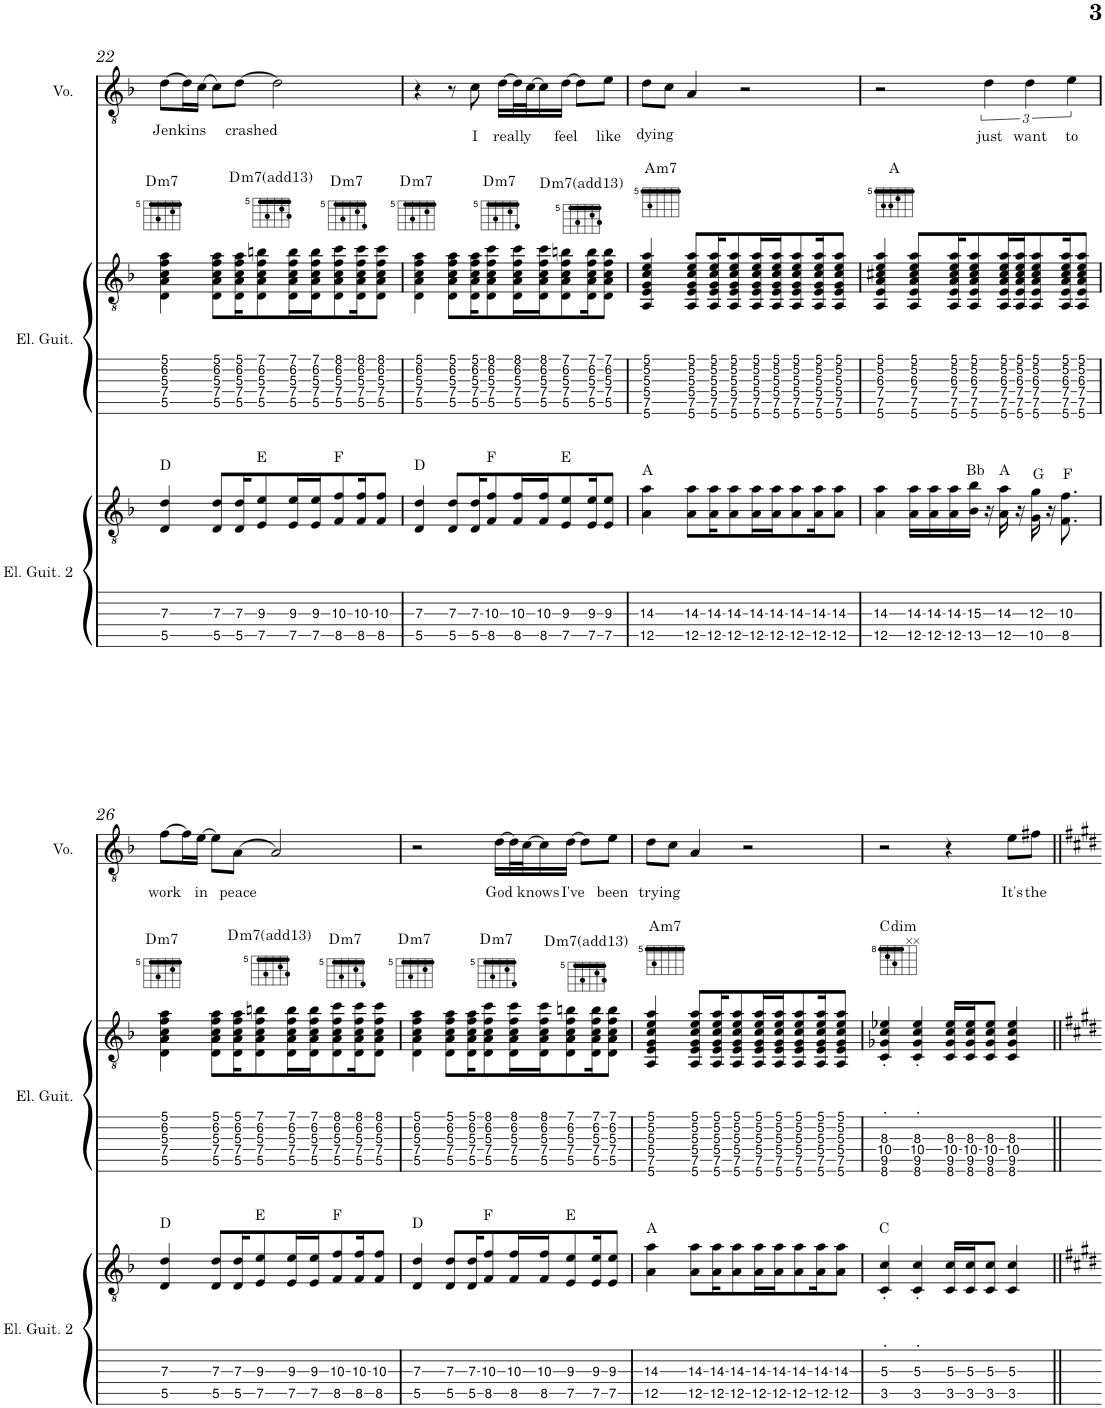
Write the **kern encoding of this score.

**kern	**kern	**kern	**kern	**harte	**kern	**text
*part3	*part3	*part2	*part2	*part2	*part1	*part1
*staff5	*staff4	*staff3	*staff2	*	*staff1	*staff1
*I"Guitar 2	*	*I"Guitar 1	*	*	*I"Voice	*
*	*	*	*	*	*I'Vo.	*
!!LO:PB:g=z
*	*clefGv2	*	*clefGv2	*	*clefGv2	*
*k[b-]	*k[b-]	*k[b-]	*k[b-]	*	*k[b-]	*
*M4/4	*M4/4	*M4/4	*M4/4	*	*M4/4	*
=22	=22	=22	=22	=22	=22	=22
!	!LO:TX:a:t=D	!	!	!	!	!
!	!	!	!	!LO:H:kt=m7	!	!LO:LY:b
4D 4d	4D/ 4d/	4D 4A 4c 4f 4a	4D\ 4A\ 4c\ 4f\ 4a\	D:min7	[8d\L	Jenkins
.	.	.	.	.	16d\L]	.
.	.	.	.	.	[16c\JJ	.
8D\ 8d\L	8D/ 8d/L	8D\ 8A\ 8c\ 8f\ 8a\L	8D\ 8A\ 8c\ 8f\ 8a\L	.	8c\L]	.
!	!	!	!	!	!	!LO:LY:b
16D\ 16d\K	16D/ 16d/K	16D\ 16A\ 16c\ 16f\ 16a\K	16D\ 16A\ 16c\ 16f\ 16a\K	.	[8d\J	crashed
!	!LO:TX:a:t=E	!	!	!LO:H:kt=m7	!	!
8E\ 8e\J	8E/ 8e/	8D\ 8A\ 8c\ 8f\ 8bn\J	8D\ 8A\ 8c\ 8f\ 8bn\	D:min7(13)	.	.
.	.	.	.	.	2d\]	.
16E\ 16e\KL	16E/ 16e/L	16D\ 16A\ 16c\ 16f\ 16b\KL	16D\ 16A\ 16c\ 16f\ 16b\L	.	.	.
16E\ 16e\K	16E/ 16e/J	16D\ 16A\ 16c\ 16f\ 16b\K	16D\ 16A\ 16c\ 16f\ 16b\J	.	.	.
!	!LO:TX:a:t=F	!	!	!LO:H:kt=m7	!	!
8F\ 8f\J	8F/ 8f/	8D\ 8A\ 8c\ 8f\ 8cc\J	8D\ 8A\ 8c\ 8f\ 8cc\	D:min7	.	.
16F\ 16f\KL	16F/ 16f/K	16D\ 16A\ 16c\ 16f\ 16cc\KL	16D\ 16A\ 16c\ 16f\ 16cc\K	.	.	.
8F\ 8f\J	8F/ 8f/J	8D\ 8A\ 8c\ 8f\ 8cc\J	8D\ 8A\ 8c\ 8f\ 8cc\J	.	.	.
=23	=23	=23	=23	=23	=23	=23
!	!LO:TX:a:t=D	!	!	!LO:H:kt=m7	!	!
4D 4d	4D/ 4d/	4D 4A 4c 4f 4a	4D\ 4A\ 4c\ 4f\ 4a\	D:min7	4r	.
8D\ 8d\L	8D/ 8d/L	8D\ 8A\ 8c\ 8f\ 8a\L	8D\ 8A\ 8c\ 8f\ 8a\L	.	8r	.
!	!	!	!	!	!	!LO:LY:b
16D\ 16d\K	16D/ 16d/K	16D\ 16A\ 16c\ 16f\ 16a\K	16D\ 16A\ 16c\ 16f\ 16a\K	.	8c\	I
!	!LO:TX:a:t=F	!	!	!LO:H:kt=m7	!	!
8F\ 8f\J	8F/ 8f/	8D\ 8A\ 8c\ 8f\ 8cc\J	8D\ 8A\ 8c\ 8f\ 8cc\	D:min7	.	.
!	!	!	!	!	!	!LO:LY:b
.	.	.	.	.	[16d\LL	really
16F\ 16f\KL	16F/ 16f/L	16D\ 16A\ 16c\ 16f\ 16cc\KL	16D\ 16A\ 16c\ 16f\ 16cc\L	.	32d\L]	.
.	.	.	.	.	[32c\J	.
16F\ 16f\K	16F/ 16f/J	16D\ 16A\ 16c\ 16f\ 16cc\K	16D\ 16A\ 16c\ 16f\ 16cc\J	.	16c\]	.
!	!LO:TX:a:t=E	!	!	!	!	!
!	!	!	!	!LO:H:kt=m7	!	!LO:LY:b
8E\ 8e\J	8E/ 8e/	8D\ 8A\ 8c\ 8f\ 8bn\J	8D\ 8A\ 8c\ 8f\ 8bn\	D:min7(13)	[16d\JJ	feel
.	.	.	.	.	8d\L]	.
16E\ 16e\KL	16E/ 16e/K	16D\ 16A\ 16c\ 16f\ 16b\KL	16D\ 16A\ 16c\ 16f\ 16b\K	.	.	.
!	!	!	!	!	!	!LO:LY:b
8E\ 8e\J	8E/ 8e/J	8D\ 8A\ 8c\ 8f\ 8b\J	8D\ 8A\ 8c\ 8f\ 8b\J	.	8e\J	like
=24	=24	=24	=24	=24	=24	=24
!	!LO:TX:a:t=A	!	!	!	!	!
!	!	!	!	!LO:H:kt=m7	!	!LO:LY:b
4A 4a	4A\ 4a\	4AA 4E 4G 4c 4e 4a	4AA/ 4E/ 4G/ 4c/ 4e/ 4a/	A:min7	8d\L	dying
.	.	.	.	.	8c\J	.
8A\ 8a\L	8A\ 8a\L	8AA\ 8E\ 8G\ 8c\ 8e\ 8a\L	8AA/ 8E/ 8G/ 8c/ 8e/ 8a/L	.	4A/	.
16A\ 16a\K	16A\ 16a\K	16AA\ 16E\ 16G\ 16c\ 16e\ 16a\K	16AA/ 16E/ 16G/ 16c/ 16e/ 16a/K	.	.	.
8A\ 8a\J	8A\ 8a\	8AA\ 8E\ 8G\ 8c\ 8e\ 8a\J	8AA/ 8E/ 8G/ 8c/ 8e/ 8a/	.	.	.
.	.	.	.	.	2r	.
16A\ 16a\KL	16A\ 16a\L	16AA\ 16E\ 16G\ 16c\ 16e\ 16a\KL	16AA/ 16E/ 16G/ 16c/ 16e/ 16a/L	.	.	.
16A\ 16a\K	16A\ 16a\J	16AA\ 16E\ 16G\ 16c\ 16e\ 16a\K	16AA/ 16E/ 16G/ 16c/ 16e/ 16a/J	.	.	.
8A\ 8a\J	8A\ 8a\	8AA\ 8E\ 8G\ 8c\ 8e\ 8a\J	8AA/ 8E/ 8G/ 8c/ 8e/ 8a/	.	.	.
16A\ 16a\KL	16A\ 16a\K	16AA\ 16E\ 16G\ 16c\ 16e\ 16a\KL	16AA/ 16E/ 16G/ 16c/ 16e/ 16a/K	.	.	.
8A\ 8a\J	8A\ 8a\J	8AA\ 8E\ 8G\ 8c\ 8e\ 8a\J	8AA/ 8E/ 8G/ 8c/ 8e/ 8a/J	.	.	.
=25	=25	=25	=25	=25	=25	=25
4A 4a	4A\ 4a\	4AA 4E 4A 4c#X 4e 4a	4AA/ 4E/ 4A/ 4c#X/ 4e/ 4a/	A:maj	2r	.
16A\ 16a\LL	16A\ 16a\LL	8AA\ 8E\ 8A\ 8c#\ 8e\ 8a\L	8AA/ 8E/ 8A/ 8c#/ 8e/ 8a/L	.	.	.
16A\ 16a\J	16A\ 16a\	.	.	.	.	.
16A\ 16a\L	16A\ 16a\	16AA\ 16E\ 16A\ 16c#\ 16e\ 16a\K	16AA/ 16E/ 16A/ 16c#/ 16e/ 16a/K	.	.	.
!	!LO:TX:a:t=Bb	!	!	!	!	!
16B-\ 16b-\JJ	16B-\ 16b-\JJ	8AA\ 8E\ 8A\ 8c#\ 8e\ 8a\J	8AA/ 8E/ 8A/ 8c#/ 8e/ 8a/	.	.	.
!	!	!	!	!	!	!LO:LY:b
16r	16r	.	.	.	6d\	just
!	!LO:TX:a:t=A	!	!	!	!	!
16A 16a	16A\ 16a\	16AA\ 16E\ 16A\ 16c#\ 16e\ 16a\KL	16AA/ 16E/ 16A/ 16c#/ 16e/ 16a/L	.	.	.
16r	16r	16AA\ 16E\ 16A\ 16c#\ 16e\ 16a\K	16AA/ 16E/ 16A/ 16c#/ 16e/ 16a/J	.	.	.
!	!	!	!	!	!	!LO:LY:b
.	.	.	.	.	6d\	want
!	!LO:TX:a:t=G	!	!	!	!	!
16G 16g	16G\ 16g\	8AA\ 8E\ 8A\ 8c#\ 8e\ 8a\J	8AA/ 8E/ 8A/ 8c#/ 8e/ 8a/	.	.	.
16r	16r	.	.	.	.	.
!	!LO:TX:a:t=F	!	!	!	!	!
8.F 8.f	8.F\ 8.f\	16AA\ 16E\ 16A\ 16c#\ 16e\ 16a\KL	16AA/ 16E/ 16A/ 16c#/ 16e/ 16a/K	.	.	.
!	!	!	!	!	!	!LO:LY:b
.	.	.	.	.	6e\	to
.	.	8AA\ 8E\ 8A\ 8c#\ 8e\ 8a\J	8AA/ 8E/ 8A/ 8c#/ 8e/ 8a/J	.	.	.
!!LO:LB:g=z
=26	=26	=26	=26	=26	=26	=26
!	!LO:TX:a:t=D	!	!	!	!	!
!	!	!	!	!LO:H:kt=m7	!	!LO:LY:b
4D 4d	4D/ 4d/	4D 4A 4c 4f 4a	4D\ 4A\ 4c\ 4f\ 4a\	D:min7	[8f\L	work
.	.	.	.	.	16f\L]	.
!	!	!	!	!	!	!LO:LY:b
.	.	.	.	.	[16e\JJ	in
8D\ 8d\L	8D/ 8d/L	8D\ 8A\ 8c\ 8f\ 8a\L	8D\ 8A\ 8c\ 8f\ 8a\L	.	8e\L]	.
!	!	!	!	!	!	!LO:LY:b
16D\ 16d\K	16D/ 16d/K	16D\ 16A\ 16c\ 16f\ 16a\K	16D\ 16A\ 16c\ 16f\ 16a\K	.	[8A\J	peace
!	!LO:TX:a:t=E	!	!	!LO:H:kt=m7	!	!
8E\ 8e\J	8E/ 8e/	8D\ 8A\ 8c\ 8f\ 8bn\J	8D\ 8A\ 8c\ 8f\ 8bn\	D:min7(13)	.	.
.	.	.	.	.	2A/]	.
16E\ 16e\KL	16E/ 16e/L	16D\ 16A\ 16c\ 16f\ 16b\KL	16D\ 16A\ 16c\ 16f\ 16b\L	.	.	.
16E\ 16e\K	16E/ 16e/J	16D\ 16A\ 16c\ 16f\ 16b\K	16D\ 16A\ 16c\ 16f\ 16b\J	.	.	.
!	!LO:TX:a:t=F	!	!	!LO:H:kt=m7	!	!
8F\ 8f\J	8F/ 8f/	8D\ 8A\ 8c\ 8f\ 8cc\J	8D\ 8A\ 8c\ 8f\ 8cc\	D:min7	.	.
16F\ 16f\KL	16F/ 16f/K	16D\ 16A\ 16c\ 16f\ 16cc\KL	16D\ 16A\ 16c\ 16f\ 16cc\K	.	.	.
8F\ 8f\J	8F/ 8f/J	8D\ 8A\ 8c\ 8f\ 8cc\J	8D\ 8A\ 8c\ 8f\ 8cc\J	.	.	.
=27	=27	=27	=27	=27	=27	=27
!	!LO:TX:a:t=D	!	!	!LO:H:kt=m7	!	!
4D 4d	4D/ 4d/	4D 4A 4c 4f 4a	4D\ 4A\ 4c\ 4f\ 4a\	D:min7	2r	.
8D\ 8d\L	8D/ 8d/L	8D\ 8A\ 8c\ 8f\ 8a\L	8D\ 8A\ 8c\ 8f\ 8a\L	.	.	.
16D\ 16d\K	16D/ 16d/K	16D\ 16A\ 16c\ 16f\ 16a\K	16D\ 16A\ 16c\ 16f\ 16a\K	.	.	.
!	!LO:TX:a:t=F	!	!	!LO:H:kt=m7	!	!
8F\ 8f\J	8F/ 8f/	8D\ 8A\ 8c\ 8f\ 8cc\J	8D\ 8A\ 8c\ 8f\ 8cc\	D:min7	.	.
!	!	!	!	!	!	!LO:LY:b
.	.	.	.	.	[16d\LL	God
16F\ 16f\KL	16F/ 16f/L	16D\ 16A\ 16c\ 16f\ 16cc\KL	16D\ 16A\ 16c\ 16f\ 16cc\L	.	32d\L]	.
!	!	!	!	!	!	!LO:LY:b
.	.	.	.	.	[32c\J	knows
16F\ 16f\K	16F/ 16f/J	16D\ 16A\ 16c\ 16f\ 16cc\K	16D\ 16A\ 16c\ 16f\ 16cc\J	.	16c\]	.
!	!LO:TX:a:t=E	!	!	!	!	!
!	!	!	!	!LO:H:kt=m7	!	!LO:LY:b
8E\ 8e\J	8E/ 8e/	8D\ 8A\ 8c\ 8f\ 8bn\J	8D\ 8A\ 8c\ 8f\ 8bn\	D:min7(13)	[16d\JJ	I've
.	.	.	.	.	8d\L]	.
16E\ 16e\KL	16E/ 16e/K	16D\ 16A\ 16c\ 16f\ 16b\KL	16D\ 16A\ 16c\ 16f\ 16b\K	.	.	.
!	!	!	!	!	!	!LO:LY:b
8E\ 8e\J	8E/ 8e/J	8D\ 8A\ 8c\ 8f\ 8b\J	8D\ 8A\ 8c\ 8f\ 8b\J	.	8e\J	been
=28	=28	=28	=28	=28	=28	=28
!	!LO:TX:a:t=A	!	!	!	!	!
!	!	!	!	!LO:H:kt=m7	!	!LO:LY:b
4A 4a	4A\ 4a\	4AA 4E 4G 4c 4e 4a	4AA/ 4E/ 4G/ 4c/ 4e/ 4a/	A:min7	8d\L	trying
.	.	.	.	.	8c\J	.
8A\ 8a\L	8A\ 8a\L	8AA\ 8E\ 8G\ 8c\ 8e\ 8a\L	8AA/ 8E/ 8G/ 8c/ 8e/ 8a/L	.	4A/	.
16A\ 16a\K	16A\ 16a\K	16AA\ 16E\ 16G\ 16c\ 16e\ 16a\K	16AA/ 16E/ 16G/ 16c/ 16e/ 16a/K	.	.	.
8A\ 8a\J	8A\ 8a\	8AA\ 8E\ 8G\ 8c\ 8e\ 8a\J	8AA/ 8E/ 8G/ 8c/ 8e/ 8a/	.	.	.
.	.	.	.	.	2r	.
16A\ 16a\KL	16A\ 16a\L	16AA\ 16E\ 16G\ 16c\ 16e\ 16a\KL	16AA/ 16E/ 16G/ 16c/ 16e/ 16a/L	.	.	.
16A\ 16a\K	16A\ 16a\J	16AA\ 16E\ 16G\ 16c\ 16e\ 16a\K	16AA/ 16E/ 16G/ 16c/ 16e/ 16a/J	.	.	.
8A\ 8a\J	8A\ 8a\	8AA\ 8E\ 8G\ 8c\ 8e\ 8a\J	8AA/ 8E/ 8G/ 8c/ 8e/ 8a/	.	.	.
16A\ 16a\KL	16A\ 16a\K	16AA\ 16E\ 16G\ 16c\ 16e\ 16a\KL	16AA/ 16E/ 16G/ 16c/ 16e/ 16a/K	.	.	.
8A\ 8a\J	8A\ 8a\J	8AA\ 8E\ 8G\ 8c\ 8e\ 8a\J	8AA/ 8E/ 8G/ 8c/ 8e/ 8a/J	.	.	.
=29	=29	=29	=29	=29	=29	=29
!	!LO:TX:a:t=C	!	!	!LO:H:kt=dim	!	!
4C' 4c'	4C/' 4c/'	4C' 4G-' 4c' 4e-'	4C/' 4G-X/' 4c/' 4e-X/'	C:dim	2r	.
4C' 4c'	4C/' 4c/'	4C' 4G-X' 4c' 4e-X'	4C/' 4G-/' 4c/' 4e-/'	.	.	.
16C\ 16c\LL	16C/ 16c/LL	16C\ 16G-X\ 16c\ 16e-X\LL	16C/ 16G-/ 16c/ 16e-/LL	.	4r	.
16C\ 16c\J	16C/ 16c/J	16C\ 16G-\ 16c\ 16e-\J	16C/ 16G-/ 16c/ 16e-/J	.	.	.
8C\ 8c\J	8C/ 8c/J	8C\ 8G-\ 8c\ 8e-\J	8C/ 8G-/ 8c/ 8e-/J	.	.	.
!	!	!	!	!	!	!LO:LY:b
4C 4c	4C/ 4c/	4C 4G- 4c 4e-	4C/ 4G-/ 4c/ 4e-/	.	8e\L	It's
!	!	!	!	!	!	!LO:LY:b
.	.	.	.	.	8f#X\J	the
=||	=||	=||	=||	=||	=||	=||
*-	*-	*-	*-	*-	*-	*-
